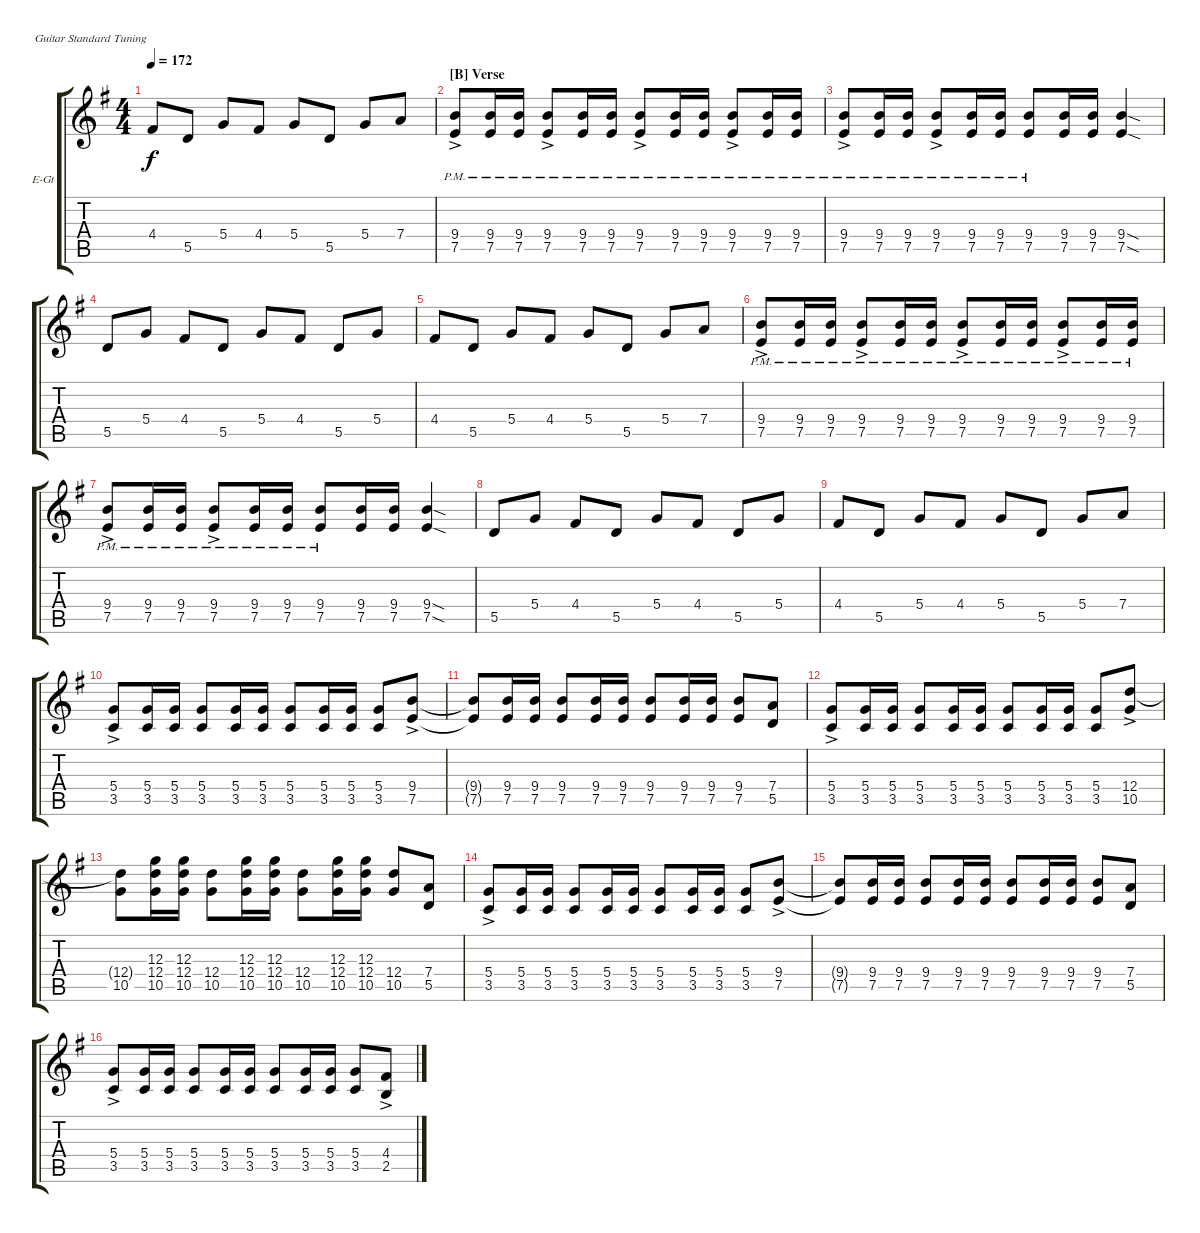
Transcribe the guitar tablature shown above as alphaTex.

\bracketExtendMode groupsimilarinstruments
\firstSystemTrackNameOrientation horizontal
\otherSystemsTrackNameOrientation horizontal
\track ("Guitar" "E-Gt") {instrument distortionguitar}
\staff {score tabs}
\tuning (E4 B3 G3 D3 A2 E2)
\ts (4 4)
\tempo 172
\clef g2
\scale
1.05549
\ks g
4.4.8{dy f} 5.5.8 5.4.8 4.4.8 5.4.8 5.5.8 5.4.8 7.4.8 |
\section ("B" "Verse")
\scale
0.944515 (7.5{ac pm} 9.4{ac pm}).8 (7.5{pm} 9.4{pm}).16 (7.5{pm} 9.4{pm}).16 (7.5{ac pm} 9.4{ac pm}).8 (7.5{pm} 9.4{pm}).16 (7.5{pm} 9.4{pm}).16 (7.5{ac pm} 9.4{ac pm}).8 (7.5{pm} 9.4{pm}).16 (7.5{pm} 9.4{pm}).16 (7.5{ac pm} 9.4{ac pm}).8 (7.5{pm} 9.4{pm}).16 (7.5{pm} 9.4{pm}).16 |
\scale
1.05549 (7.5{ac pm} 9.4{ac pm}).8 (7.5{pm} 9.4{pm}).16 (7.5{pm} 9.4{pm}).16 (7.5{ac pm} 9.4{ac pm}).8 (7.5{pm} 9.4{pm}).16 (7.5{pm} 9.4{pm}).16 (7.5{pm} 9.4{pm}).8 (7.5 9.4).16 (7.5 9.4).16 (7.5{sod} 9.4{sod}).4 |
\scale
0.944515 5.5.8 5.4.8 4.4.8 5.5.8 5.4.8 4.4.8 5.5.8 5.4.8 |
\scale
1.05549 4.4.8 5.5.8 5.4.8 4.4.8 5.4.8 5.5.8 5.4.8 7.4.8 |
\scale
0.944515 (7.5{ac pm} 9.4{ac pm}).8 (7.5{pm} 9.4{pm}).16 (7.5{pm} 9.4{pm}).16 (7.5{ac pm} 9.4{ac pm}).8 (7.5{pm} 9.4{pm}).16 (7.5{pm} 9.4{pm}).16 (7.5{ac pm} 9.4{ac pm}).8 (7.5{pm} 9.4{pm}).16 (7.5{pm} 9.4{pm}).16 (7.5{ac pm} 9.4{ac pm}).8 (7.5{pm} 9.4{pm}).16 (7.5{pm} 9.4{pm}).16 |
\scale
1.05549 (7.5{ac pm} 9.4{ac pm}).8 (7.5{pm} 9.4{pm}).16 (7.5{pm} 9.4{pm}).16 (7.5{ac pm} 9.4{ac pm}).8 (7.5{pm} 9.4{pm}).16 (7.5{pm} 9.4{pm}).16 (7.5{pm} 9.4{pm}).8 (7.5 9.4).16 (7.5 9.4).16 (7.5{sod} 9.4{sod}).4 |
\scale
0.944515 5.5.8 5.4.8 4.4.8 5.5.8 5.4.8 4.4.8 5.5.8 5.4.8 |
\scale
1.05549 4.4.8 5.5.8 5.4.8 4.4.8 5.4.8 5.5.8 5.4.8 7.4.8 |
\scale
0.944515 (3.5{ac} 5.4{ac}).8 (3.5 5.4).16 (3.5 5.4).16 (3.5 5.4).8 (3.5 5.4).16 (3.5 5.4).16 (3.5 5.4).8 (3.5 5.4).16 (3.5 5.4).16 (3.5 5.4).8 (7.5{ac} 9.4{ac}).8 |
\scale
1.05549 (7.5{t} 9.4{t}).8 (7.5 9.4).16 (7.5 9.4).16 (7.5 9.4).8 (7.5 9.4).16 (7.5 9.4).16 (7.5 9.4).8 (7.5 9.4).16 (7.5 9.4).16 (7.5 9.4).8 (5.5 7.4).8 |
\scale
0.944515 (3.5{ac} 5.4{ac}).8 (3.5 5.4).16 (3.5 5.4).16 (3.5 5.4).8 (3.5 5.4).16 (3.5 5.4).16 (3.5 5.4).8 (3.5 5.4).16 (3.5 5.4).16 (3.5 5.4).8 (12.4{ac} 10.5).8 |
\scale
1.05549 (12.4{t} 10.5).8 (12.4 12.3 10.5).16 (12.4 12.3 10.5).16 (12.4 10.5).8 (12.4 12.3 10.5).16 (12.4 12.3 10.5).16 (12.4 10.5).8 (12.4 12.3 10.5).16 (12.4 12.3 10.5).16 (12.4 10.5).8 (5.5 7.4).8 |
\scale
0.944515 (3.5{ac} 5.4{ac}).8 (3.5 5.4).16 (3.5 5.4).16 (3.5 5.4).8 (3.5 5.4).16 (3.5 5.4).16 (3.5 5.4).8 (3.5 5.4).16 (3.5 5.4).16 (3.5 5.4).8 (7.5{ac} 9.4{ac}).8 |
\scale
1.05549 (7.5{t} 9.4{t}).8 (7.5 9.4).16 (7.5 9.4).16 (7.5 9.4).8 (7.5 9.4).16 (7.5 9.4).16 (7.5 9.4).8 (7.5 9.4).16 (7.5 9.4).16 (7.5 9.4).8 (5.5 7.4).8 |
\scale
0.944515 (3.5{ac} 5.4{ac}).8 (3.5 5.4).16 (3.5 5.4).16 (3.5 5.4).8 (3.5 5.4).16 (3.5 5.4).16 (3.5 5.4).8 (3.5 5.4).16 (3.5 5.4).16 (3.5 5.4).8 (2.5{ac} 4.4{ac}).8
